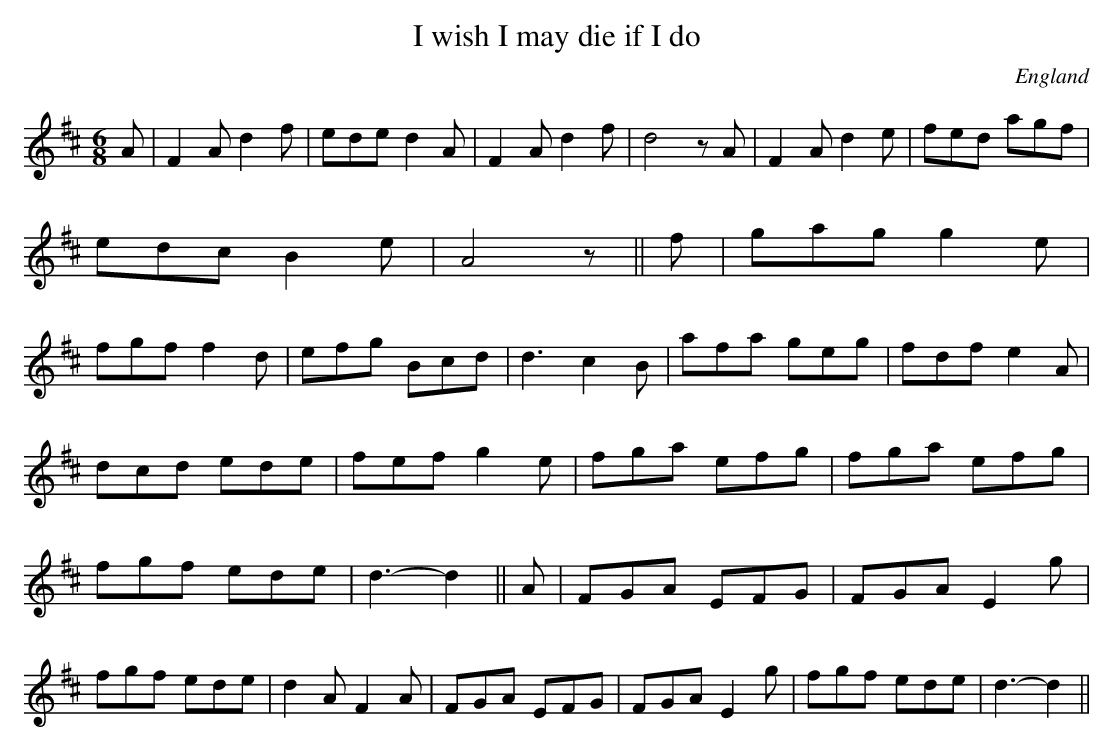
X:1
T:I wish I may die if I do
L:1/8
M:6/8
O:England
K:D major
A |\
F2A d2f | ede d2A | F2A d2f | d4 zA |\
F2A d2e | fed agf | edc B2e | A4 z ||
f |\
gag g2e | fgf f2d |   efg Bcd | d3 c2B |\
afa geg | fdf e2A | ! dcd ede | fef g2e |\
fga efg | fga efg |   fgf ede | d3- d2 ||
A |\
FGA EFG | FGA E2g | fgf ede | d2A F2A |\
FGA EFG | FGA E2g | fgf ede | d3- d2 ||
